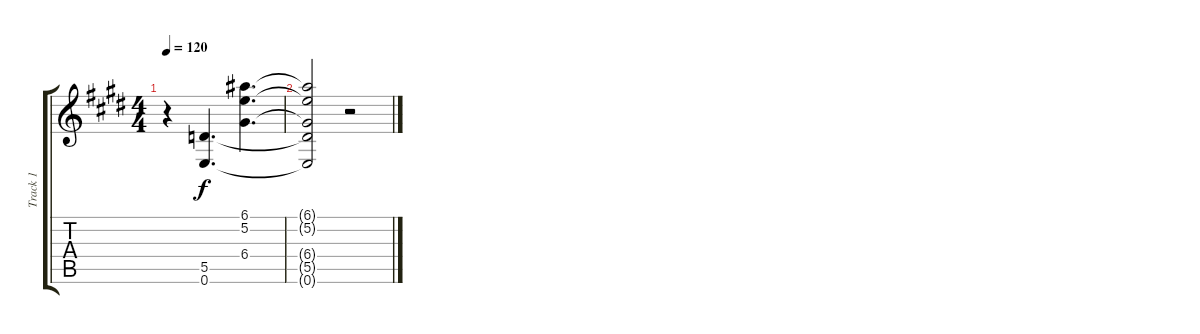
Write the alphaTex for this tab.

\track ("Track 1" "Track 1") {instrument electricguitarjazz}
\staff {score tabs}
\tuning (E4 B3 G3 D3 A2 E2) {hide}
\ts (4 4)
\tempo 120
\clef g2
\ks e
r.4{dy f} (5.5 0.6).4{d} (6.1 5.2 6.4).4{d} |
(6.1{t} 5.2{t} 6.4{t} 5.5{t} 0.6{t}).2 r.2
